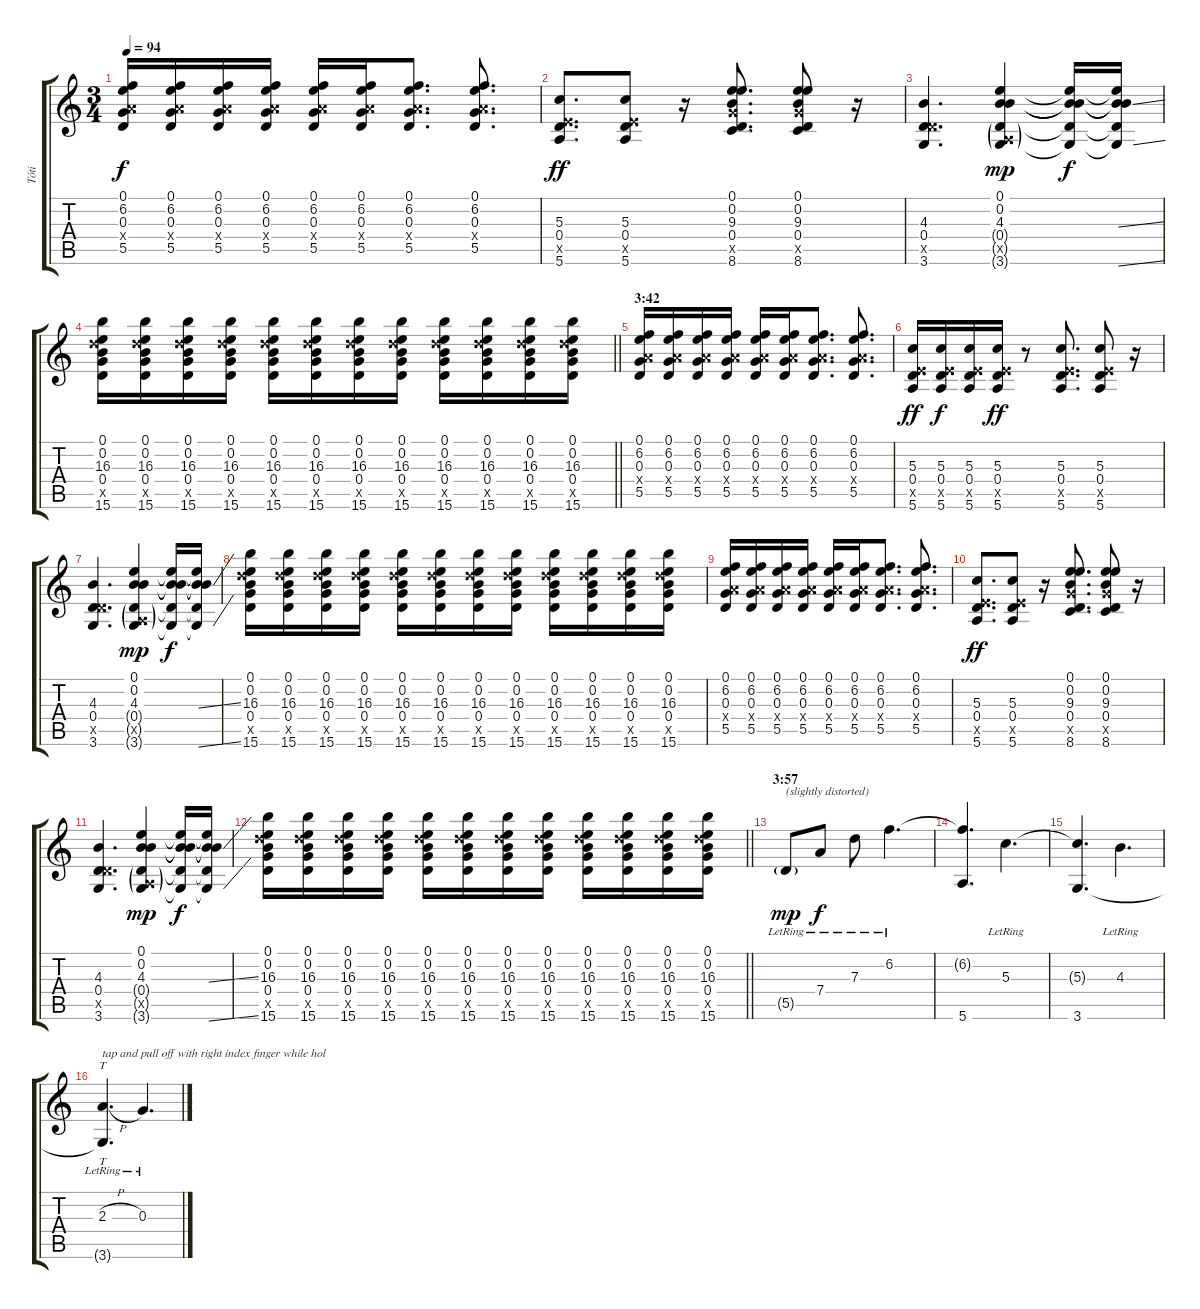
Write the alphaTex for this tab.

\track ("Tóti" "Tóti") {instrument overdrivenguitar}
\staff {score tabs}
\tuning (E4 B3 G3 D3 A2 E2) {hide}
\ts (3 4)
\tempo 94
\clef g2
\ks c
(0.1 6.2 0.3 7.4{x} 5.5).16{dy f} (0.1 6.2 0.3 7.4{x} 5.5).16 (0.1 6.2 0.3 7.4{x} 5.5).16 (0.1 6.2 0.3 7.4{x} 5.5).16 (0.1 6.2 0.3 7.4{x} 5.5).16 (0.1 6.2 0.3 7.4{x} 5.5).16 (0.1 6.2 0.3 7.4{x} 5.5).8{d} (0.1 6.2 0.3 7.4{x} 5.5).8{d} |
(5.3 0.4 7.5{x} 5.6).8{d dy ff} (5.3 0.4 7.5{x} 5.6).8 r.16 (0.1 0.2 9.3 0.4 10.5{x} 8.6).8{d} (0.1 0.2 9.3 0.4 10.5{x} 8.6).8 r.16 |
(4.3 0.4 5.5{x} 3.6).4{d} (0.1 0.2 4.3 0.4{g} 0.5{g x} 3.6{g}).4{dy mp} (0.1{t} 0.2{t} 4.3{t} 0.4{t} 3.6{t}).16{dy f} (0.1{t} 0.2{t} 4.3{ss t} 0.4{t} 3.6{ss t}).16 |
\barLineRight lightlight
(0.1 0.2 16.3 0.4 17.5{x} 15.6).16 (0.1 0.2 16.3 0.4 17.5{x} 15.6).16 (0.1 0.2 16.3 0.4 17.5{x} 15.6).16 (0.1 0.2 16.3 0.4 17.5{x} 15.6).16 (0.1 0.2 16.3 0.4 17.5{x} 15.6).16 (0.1 0.2 16.3 0.4 17.5{x} 15.6).16 (0.1 0.2 16.3 0.4 17.5{x} 15.6).16 (0.1 0.2 16.3 0.4 17.5{x} 15.6).16 (0.1 0.2 16.3 0.4 17.5{x} 15.6).16 (0.1 0.2 16.3 0.4 17.5{x} 15.6).16 (0.1 0.2 16.3 0.4 17.5{x} 15.6).16 (0.1 0.2 16.3 0.4 17.5{x} 15.6).16 |
\section ("" "3:42")
(0.1 6.2 0.3 7.4{x} 5.5).16 (0.1 6.2 0.3 7.4{x} 5.5).16 (0.1 6.2 0.3 7.4{x} 5.5).16 (0.1 6.2 0.3 7.4{x} 5.5).16 (0.1 6.2 0.3 7.4{x} 5.5).16 (0.1 6.2 0.3 7.4{x} 5.5).16 (0.1 6.2 0.3 7.4{x} 5.5).8{d} (0.1 6.2 0.3 7.4{x} 5.5).8{d} |
(5.3 0.4 7.5{x} 5.6).16{dy ff} (5.3 0.4 7.5{x} 5.6).16{dy f} (5.3 0.4 7.5{x} 5.6).16 (5.3 0.4 7.5{x} 5.6).16{dy ff} r.8 (5.3 0.4 7.5{x} 5.6).8{d} (5.3 0.4 7.5{x} 5.6).8 r.16 |
(4.3 0.4 5.5{x} 3.6).4{d} (0.1 0.2 4.3 0.4{g} 0.5{g x} 3.6{g}).4{dy mp} (0.1{t} 0.2{t} 4.3{t} 0.4{t} 3.6{t}).16{dy f} (0.1{t} 0.2{t} 4.3{ss t} 0.4{t} 3.6{ss t}).16 |
(0.1 0.2 16.3 0.4 17.5{x} 15.6).16 (0.1 0.2 16.3 0.4 17.5{x} 15.6).16 (0.1 0.2 16.3 0.4 17.5{x} 15.6).16 (0.1 0.2 16.3 0.4 17.5{x} 15.6).16 (0.1 0.2 16.3 0.4 17.5{x} 15.6).16 (0.1 0.2 16.3 0.4 17.5{x} 15.6).16 (0.1 0.2 16.3 0.4 17.5{x} 15.6).16 (0.1 0.2 16.3 0.4 17.5{x} 15.6).16 (0.1 0.2 16.3 0.4 17.5{x} 15.6).16 (0.1 0.2 16.3 0.4 17.5{x} 15.6).16 (0.1 0.2 16.3 0.4 17.5{x} 15.6).16 (0.1 0.2 16.3 0.4 17.5{x} 15.6).16 |
(0.1 6.2 0.3 7.4{x} 5.5).16 (0.1 6.2 0.3 7.4{x} 5.5).16 (0.1 6.2 0.3 7.4{x} 5.5).16 (0.1 6.2 0.3 7.4{x} 5.5).16 (0.1 6.2 0.3 7.4{x} 5.5).16 (0.1 6.2 0.3 7.4{x} 5.5).16 (0.1 6.2 0.3 7.4{x} 5.5).8{d} (0.1 6.2 0.3 7.4{x} 5.5).8{d} |
(5.3 0.4 7.5{x} 5.6).8{d dy ff} (5.3 0.4 7.5{x} 5.6).8 r.16 (0.1 0.2 9.3 0.4 10.5{x} 8.6).8{d} (0.1 0.2 9.3 0.4 10.5{x} 8.6).8 r.16 |
(4.3 0.4 5.5{x} 3.6).4{d} (0.1 0.2 4.3 0.4{g} 0.5{g x} 3.6{g}).4{dy mp} (0.1{t} 0.2{t} 4.3{t} 0.4{t} 3.6{t}).16{dy f} (0.1{t} 0.2{t} 4.3{ss t} 0.4{t} 3.6{ss t}).16 |
\barLineRight lightlight
(0.1 0.2 16.3 0.4 17.5{x} 15.6).16 (0.1 0.2 16.3 0.4 17.5{x} 15.6).16 (0.1 0.2 16.3 0.4 17.5{x} 15.6).16 (0.1 0.2 16.3 0.4 17.5{x} 15.6).16 (0.1 0.2 16.3 0.4 17.5{x} 15.6).16 (0.1 0.2 16.3 0.4 17.5{x} 15.6).16 (0.1 0.2 16.3 0.4 17.5{x} 15.6).16 (0.1 0.2 16.3 0.4 17.5{x} 15.6).16 (0.1 0.2 16.3 0.4 17.5{x} 15.6).16 (0.1 0.2 16.3 0.4 17.5{x} 15.6).16 (0.1 0.2 16.3 0.4 17.5{x} 15.6).16 (0.1 0.2 16.3 0.4 17.5{x} 15.6).16 |
\section ("" "3:57")
5.5{g lr}.8{txt "(slightly distorted)" dy mp instrument electricguitarjazz} 7.4{lr}.8{dy f} 7.3{lr}.8 6.2{lr}.4{d} |
(6.2{t} 5.6).4{d} 5.3{lr}.4{d} |
(5.3{t} 3.6).4{d} 4.3{lr}.4{d} |
(2.3{h lr} 3.6{t}).4{tt d txt "tap and pull off with right index finger while hol"} 0.3{lr}.4{d}
